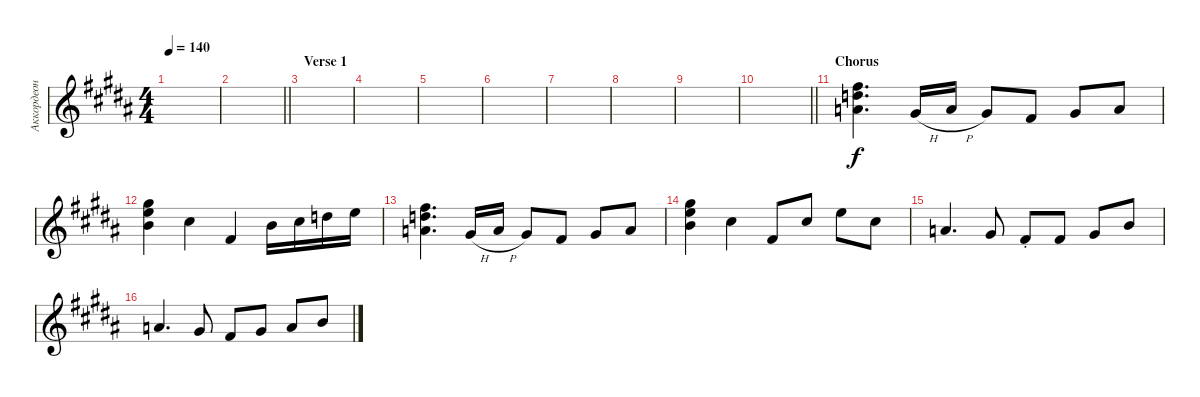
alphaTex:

\track ("Аккордеон" "Аккордеон") {instrument accordion}
\staff {score}
\tuning (E4 B3 G3 D3 A2 E2) {hide}
\ts (4 4)
\tempo 140
\clef g2
\ks g#minor
|
\barLineRight lightlight
|
\section ("" "Verse 1")
|
|
|
|
|
|
|
\barLineRight lightlight
|
\section ("" "Chorus")
(14.1 15.2 14.3).4{d} 13.3{h}.16 14.3{h}.16 13.3.8 11.3.8 13.3.8 14.3.8 |
(16.1 17.2 16.3).4 18.3.4 16.4.4 16.3.16 18.3.16 15.2.16 17.2.16 |
(14.1 15.2 14.3).4{d} 13.3{h}.16 14.3{h}.16 13.3.8 11.3.8 13.3.8 14.3.8 |
(16.1 17.2 16.3).4 18.3.4 16.4.8 18.3.8 17.2.8 18.3.8 |
14.3.4{d} 13.3.8 16.4{st}.8 16.4.8 13.3.8 16.3.8 |
14.3.4{d} 13.3.8 16.4.8 13.3.8 14.3.8 16.3.8
